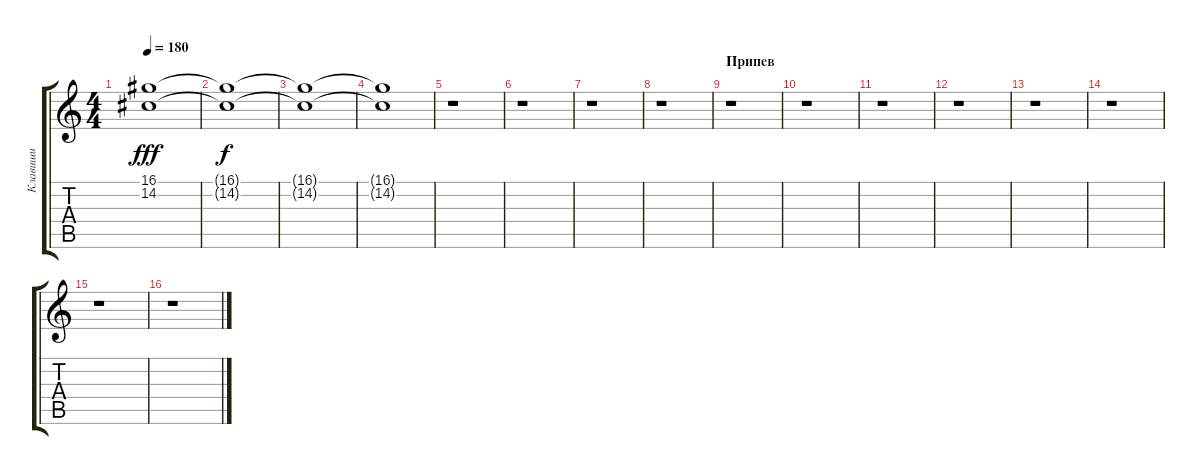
\track ("Клавиши" "Клавиши") {instrument choiraahs}
\staff {score tabs}
\tuning (E4 B3 G3 D3 A2 E2) {hide}
\ts (4 4)
\tempo 180
\clef g2
\ks c
(16.1 14.2).1{dy fff} |
(16.1{t} 14.2{t}).1{dy f} |
(16.1{t} 14.2{t}).1 |
(16.1{t} 14.2{t}).1 |
r.1 |
r.1 |
r.1 |
r.1 |
\section ("" "Припев")
r.1 |
r.1 |
r.1 |
r.1 |
r.1 |
r.1 |
r.1 |
r.1
